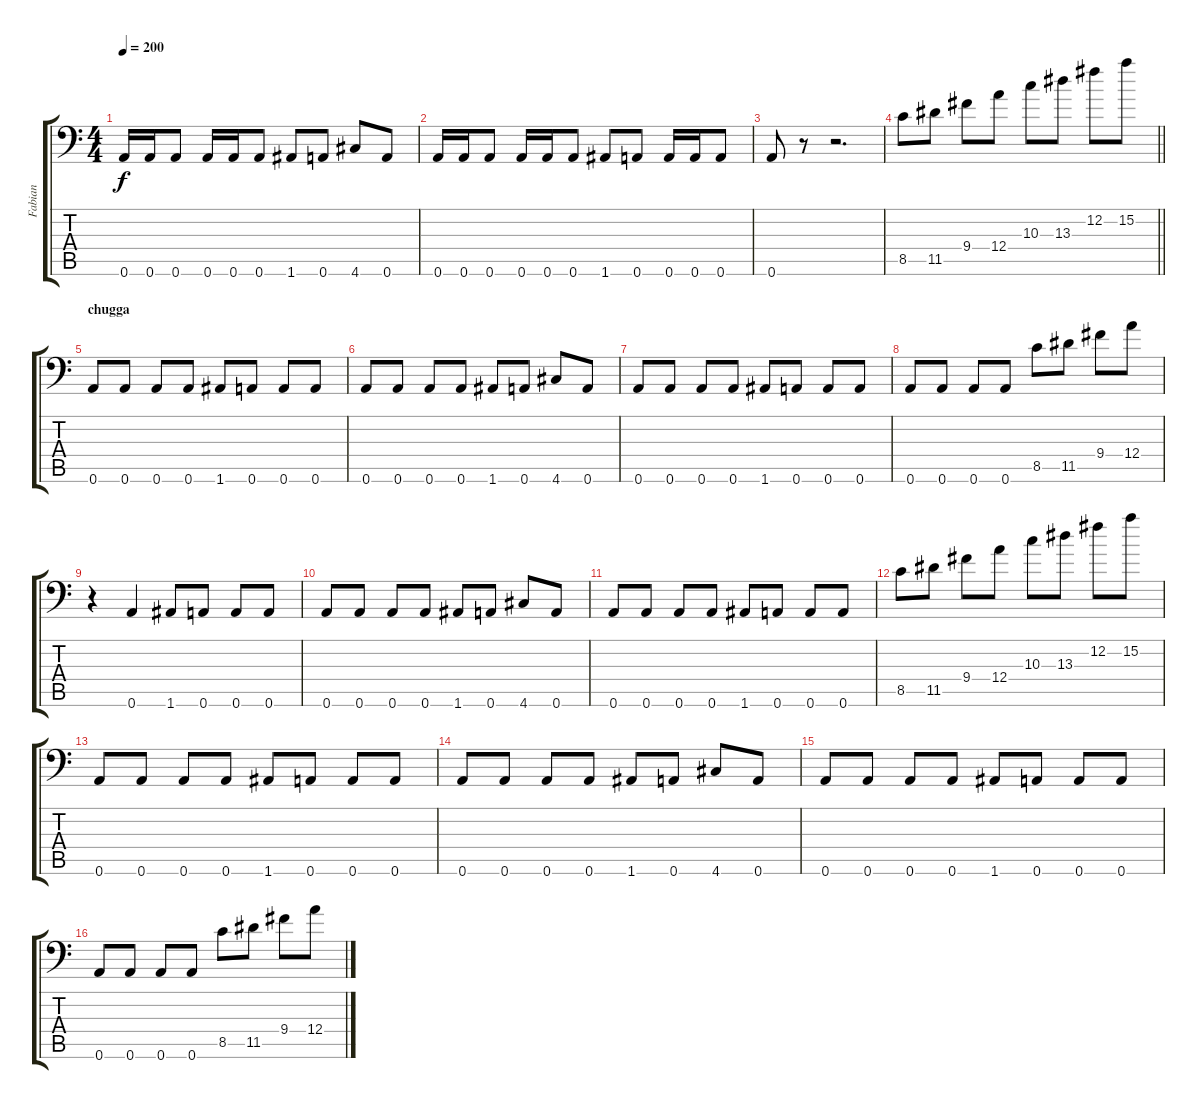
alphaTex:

\track ("Fabian" "Fabian") {instrument distortionguitar}
\staff {score tabs}
\tuning (B3 Gb3 D3 A2 E2 A1) {hide}
\ts (4 4)
\tempo 200
\clef f4
\ks c
0.6.16{dy f} 0.6.16 0.6.8 0.6.16 0.6.16 0.6.8 1.6.8 0.6.8 4.6.8 0.6.8 |
0.6.16 0.6.16 0.6.8 0.6.16 0.6.16 0.6.8 1.6.8 0.6.8 0.6.16 0.6.16 0.6.8 |
0.6.8 r.8 r.2{d} |
\barLineRight lightlight
8.5.8 11.5.8 9.4.8 12.4.8 10.3.8 13.3.8 12.2.8 15.2.8 |
\section ("" "chugga")
0.6.8 0.6.8 0.6.8 0.6.8 1.6.8 0.6.8 0.6.8 0.6.8 |
0.6.8 0.6.8 0.6.8 0.6.8 1.6.8 0.6.8 4.6.8 0.6.8 |
0.6.8 0.6.8 0.6.8 0.6.8 1.6.8 0.6.8 0.6.8 0.6.8 |
0.6.8 0.6.8 0.6.8 0.6.8 8.5.8 11.5.8 9.4.8 12.4.8 |
r.4 0.6.4 1.6.8 0.6.8 0.6.8 0.6.8 |
0.6.8 0.6.8 0.6.8 0.6.8 1.6.8 0.6.8 4.6.8 0.6.8 |
0.6.8 0.6.8 0.6.8 0.6.8 1.6.8 0.6.8 0.6.8 0.6.8 |
8.5.8 11.5.8 9.4.8 12.4.8 10.3.8 13.3.8 12.2.8 15.2.8 |
0.6.8 0.6.8 0.6.8 0.6.8 1.6.8 0.6.8 0.6.8 0.6.8 |
0.6.8 0.6.8 0.6.8 0.6.8 1.6.8 0.6.8 4.6.8 0.6.8 |
0.6.8 0.6.8 0.6.8 0.6.8 1.6.8 0.6.8 0.6.8 0.6.8 |
0.6.8 0.6.8 0.6.8 0.6.8 8.5.8 11.5.8 9.4.8 12.4.8
